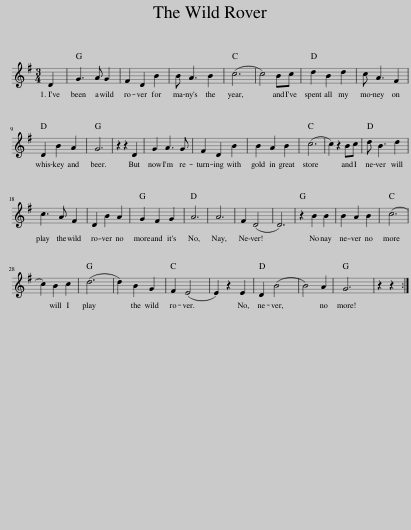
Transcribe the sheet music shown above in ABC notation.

X:1
L:1/8
M:3/4
I:linebreak $
K:G
V:1 treble
V:1
 D2 | G3 A G2 | F2 D2 B2 | B A3 B2 | (c6 | %5
 c4) Bc | d2 B2 d2 | c A3 F2 |$ D2 B2 A2 | G6 | %10
 z2 z2 D2 | G2 A3 G | F2 D2 B2 | B2 A2 B2 | (c6 | %15
 c2) z2 Bc | d B3 d2 |$ c3 A F2 | D2 B2 A2 | G2 F2 G2 | %20
 A6 | A6 | F2 (D4 | D6) | z2 B2 B2 | %25
 B2 A2 B2 | (c6 |$ c2) B2 c2 | (d6 | d2) B2 G2 | %30
 F2 (E4 | E2) z2 E2 | D2 (B4 | B4) A2 | G6 | %35
 z2 z2 :| %36
